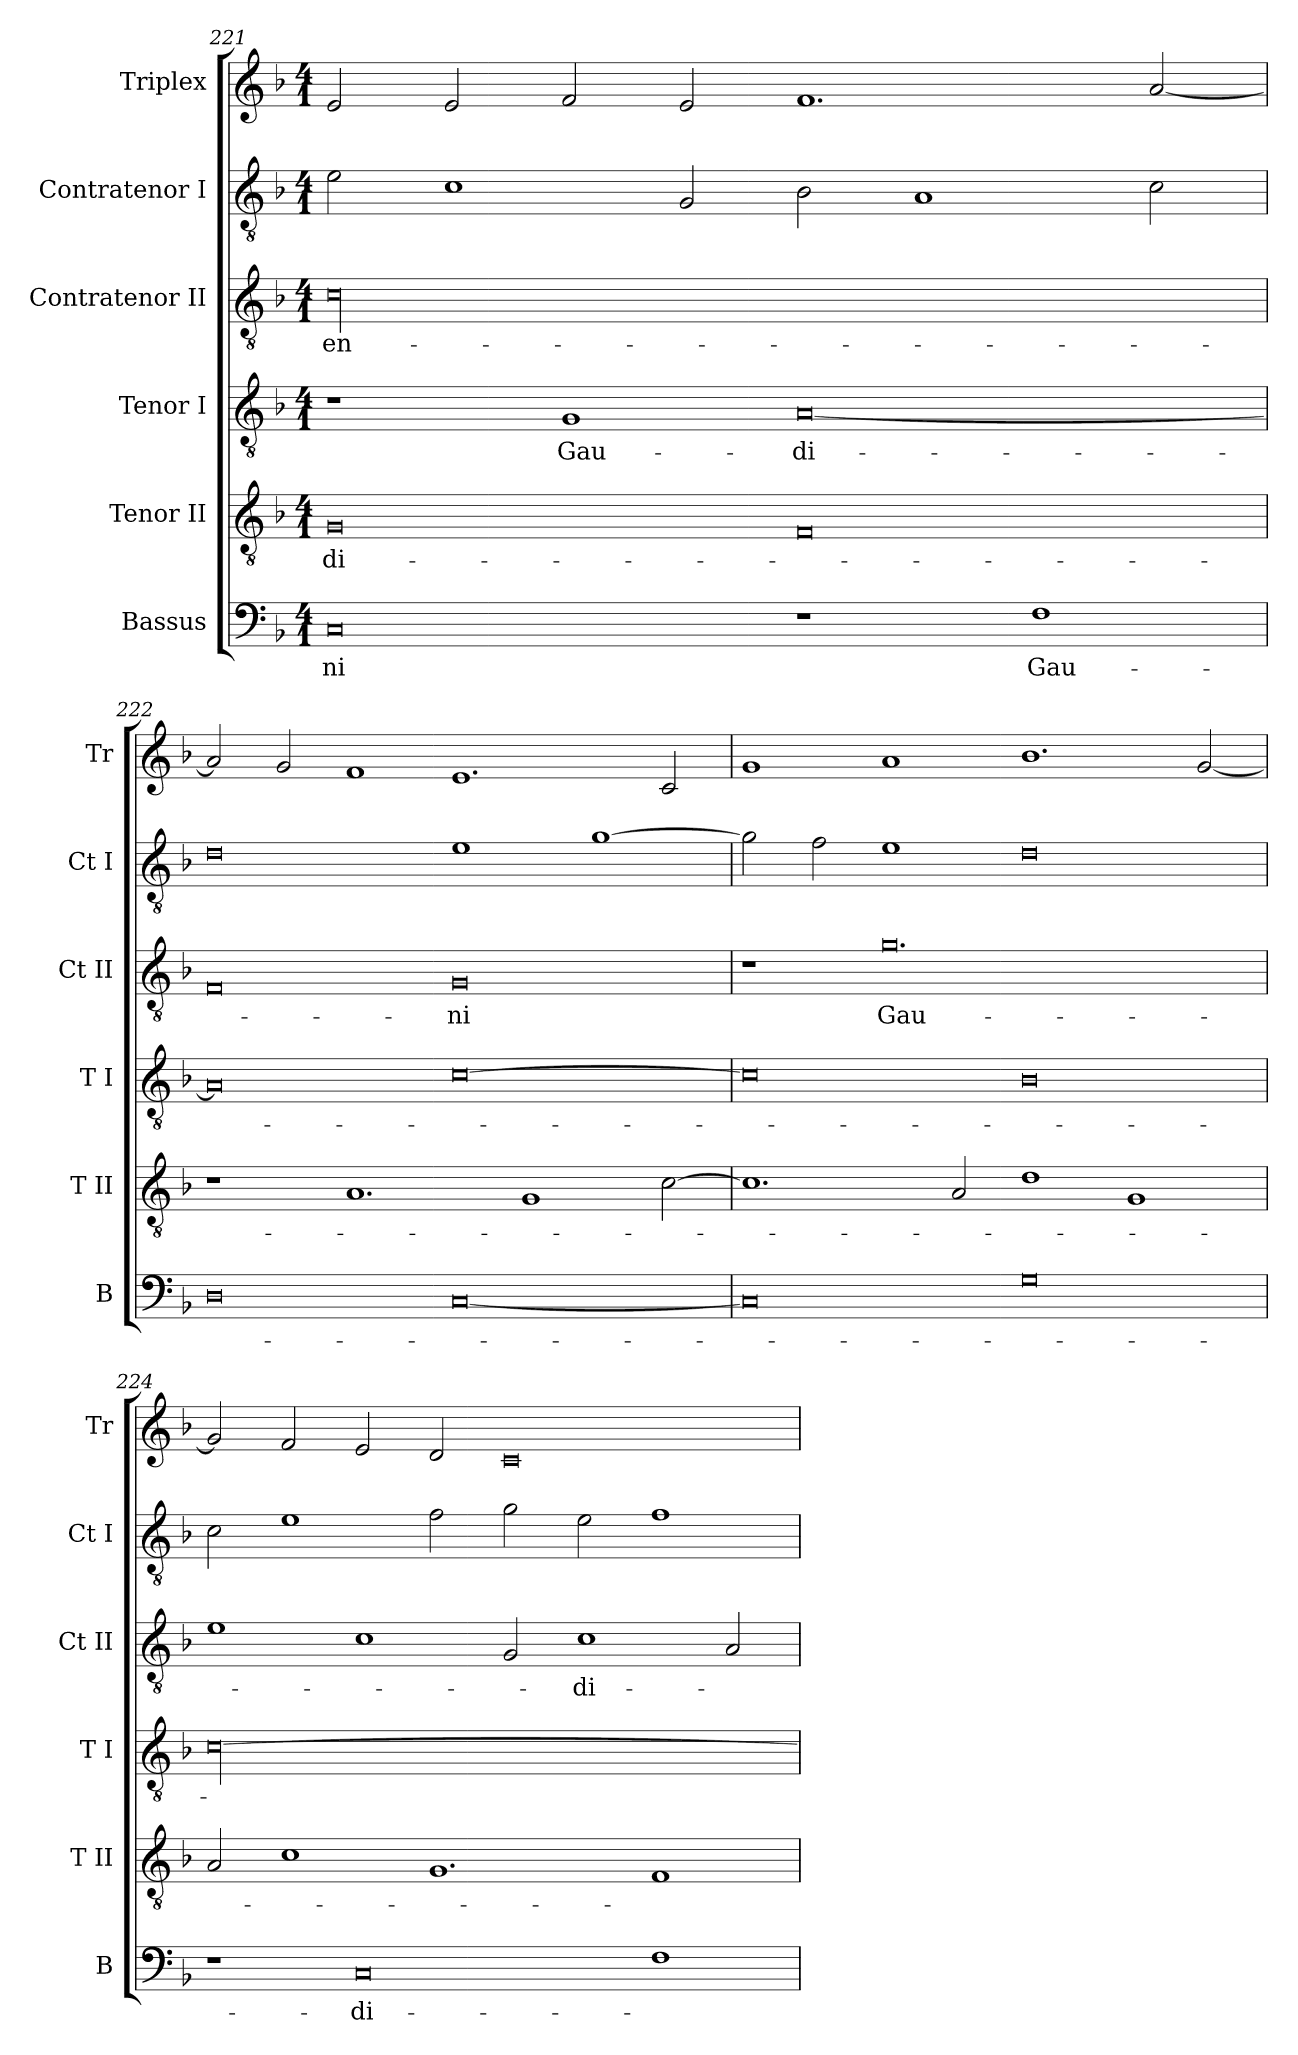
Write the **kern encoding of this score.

**kern	**text	**kern	**text	**kern	**text	**kern	**text	**kern	**kern
*part6	*part6	*part5	*part5	*part4	*part4	*part3	*part3	*part2	*part1
*staff6	*staff6	*staff5	*staff5	*staff4	*staff4	*staff3	*staff3	*staff2	*staff1
*I"Bassus	*	*I"Tenor II	*	*I"Tenor I	*	*I"Contratenor II	*	*I"Contratenor I	*I"Triplex
*I'B	*	*I'T II	*	*I'T I	*	*I'Ct II	*	*I'Ct I	*I'Tr
*clefF4	*	*clefGv2	*	*clefGv2	*	*clefGv2	*	*clefGv2	*clefG2
*	*	*ITrd7c12	*	*ITrd7c12	*	*ITrd7c12	*	*ITrd7c12	*
*k[b-]	*	*k[b-]	*	*k[b-]	*	*k[b-]	*	*k[b-]	*k[b-]
*F:	*	*F:	*	*F:	*	*F:	*	*F:	*F:
*M4/1	*	*M4/1	*	*M4/1	*	*M4/1	*	*M4/1	*M4/1
=221	=221	=221	=221	=221	=221	=221	=221	=221	=221
!	!LO:LY:b:color=#000000	!	!	!	!	!	!	!	!
!	!	!	!LO:LY:b:color=#000000	!	!	!	!	!	!
!	!	!	!	!	!	!	!LO:LY:b:color=#000000	!	!
0Ci	-ni	0GGi	-di-	1r	.	00Ci	-en-	2Ei\	2ei/
.	.	.	.	.	.	.	.	1Ci	2ei/
!	!	!	!	!	!LO:LY:b:color=#000000	!	!	!	!
.	.	.	.	1GGi	Gau-	.	.	.	2fi/
.	.	.	.	.	.	.	.	2GGi/	2ei/
!	!	!	!	!	!LO:LY:b:color=#000000	!	!	!	!
1r	.	0FFi	.	[<0AAi	-di-	.	.	2BB-i\	1.fi
.	.	.	.	.	.	.	.	1AAi	.
!	!LO:LY:b:color=#000000	!	!	!	!	!	!	!	!
1Fi	Gau-	.	.	.	.	.	.	.	.
.	.	.	.	.	.	.	.	2Ci\	[<2ai/
=222	=222	=222	=222	=222	=222	=222	=222	=222	=222
0Di	.	1r	.	0AAi]	.	0FFi	.	0Di	2ai/]
.	.	.	.	.	.	.	.	.	2gi/
.	.	1.AAi	.	.	.	.	.	.	1fi
!	!	!	!	!	!	!	!LO:LY:b:color=#000000	!	!
[<0Ci	.	.	.	[>0Ci	.	0GGi	-ni	1Ei	1.ei
.	.	1GGi	.	.	.	.	.	.	.
.	.	.	.	.	.	.	.	[>1Gi	.
.	.	[>2Ci\	.	.	.	.	.	.	2ci/
!!LO:PB:g=z
=223	=223	=223	=223	=223	=223	=223	=223	=223	=223
0Ci]	.	1.Ci]	.	0Ci]	.	1r	.	2Gi\]	1gi
.	.	.	.	.	.	.	.	2Fi\	.
!	!	!	!	!	!	!	!LO:LY:b:color=#000000	!	!
.	.	.	.	.	.	0.Gi	Gau-	1Ei	1ai
.	.	2AAi/	.	.	.	.	.	.	.
0Gi	.	1Di	.	0BB-i	.	.	.	0Di	1.b-i
.	.	1GGi	.	.	.	.	.	.	.
.	.	.	.	.	.	.	.	.	[<2gi/
=224	=224	=224	=224	=224	=224	=224	=224	=224	=224
1r	.	2AAi/	.	[>00Ci	.	1Ei	.	2Ci\	2gi/]
.	.	1Ci	.	.	.	.	.	1Ei	2fi/
!	!LO:LY:b:color=#000000	!	!	!	!	!	!	!	!
0Ci	-di-	.	.	.	.	1Ci	.	.	2ei/
.	.	1.GGi	.	.	.	.	.	2Fi\	2di/
.	.	.	.	.	.	2GGi/	.	2Gi\	0ci
!	!	!	!	!	!	!	!LO:LY:b:color=#000000	!	!
.	.	.	.	.	.	1Ci	-di-	2Ei\	.
1Fi	.	1FFi	.	.	.	.	.	1Fi	.
.	.	.	.	.	.	2AAi/	.	.	.
=	=	=	=	=	=	=	=	=	=
*-	*-	*-	*-	*-	*-	*-	*-	*-	*-
